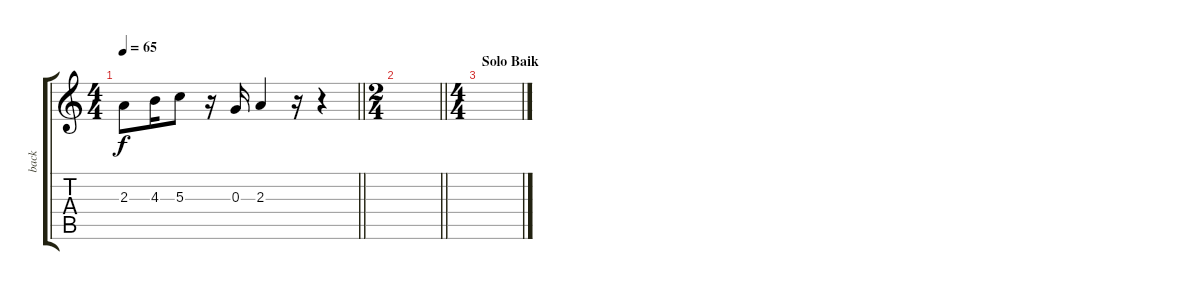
\track ("back" "back") {instrument acousticguitarsteel}
\staff {score tabs}
\tuning (E4 B3 G3 D3 A2 E2) {hide}
\ts (4 4)
\tempo 65
\clef g2
\barLineRight lightlight
\ks c
2.3.8{dy f} 4.3.16 5.3.8 r.16 0.3.16 2.3.4 r.16 r.4 |
\ts (2 4)
\barLineRight lightlight
|
\ts (4 4)
\section ("" "Solo Baik")
